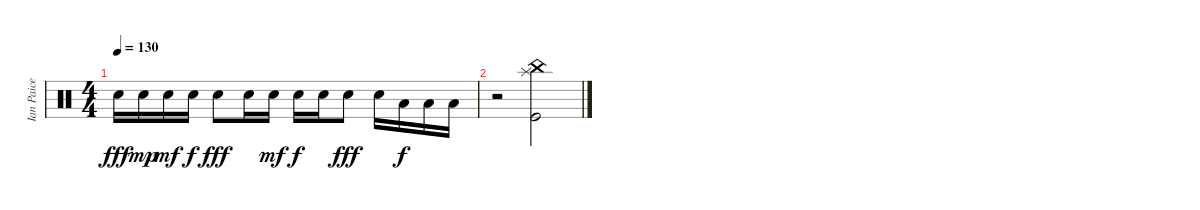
\track ("Ian Paice" "Ian Paice") {instrument percussion}
\staff {score}
\articulation defaults
\ts (4 4)
\tempo 130
\clef neutral
\ks c "Electric Snare (hit)".16{dy fff} "Electric Snare (hit)".16{dy mp} "Electric Snare (hit)".16{dy mf} "Electric Snare (hit)".16{dy f} "Electric Snare (hit)".8{dy fff} "Electric Snare (hit)".16 "Electric Snare (hit)".16{dy mf} "Electric Snare (hit)".16{dy f} "Electric Snare (hit)".16 "Electric Snare (hit)".8{dy fff} "Electric Snare (hit)".16 "Low Tom (hit)".16{dy f} "Low Tom (hit)".16 "Low Tom (hit)".16
|
r.2 ("Splash (hit)" "China (hit)" "Kick (hit)").2
